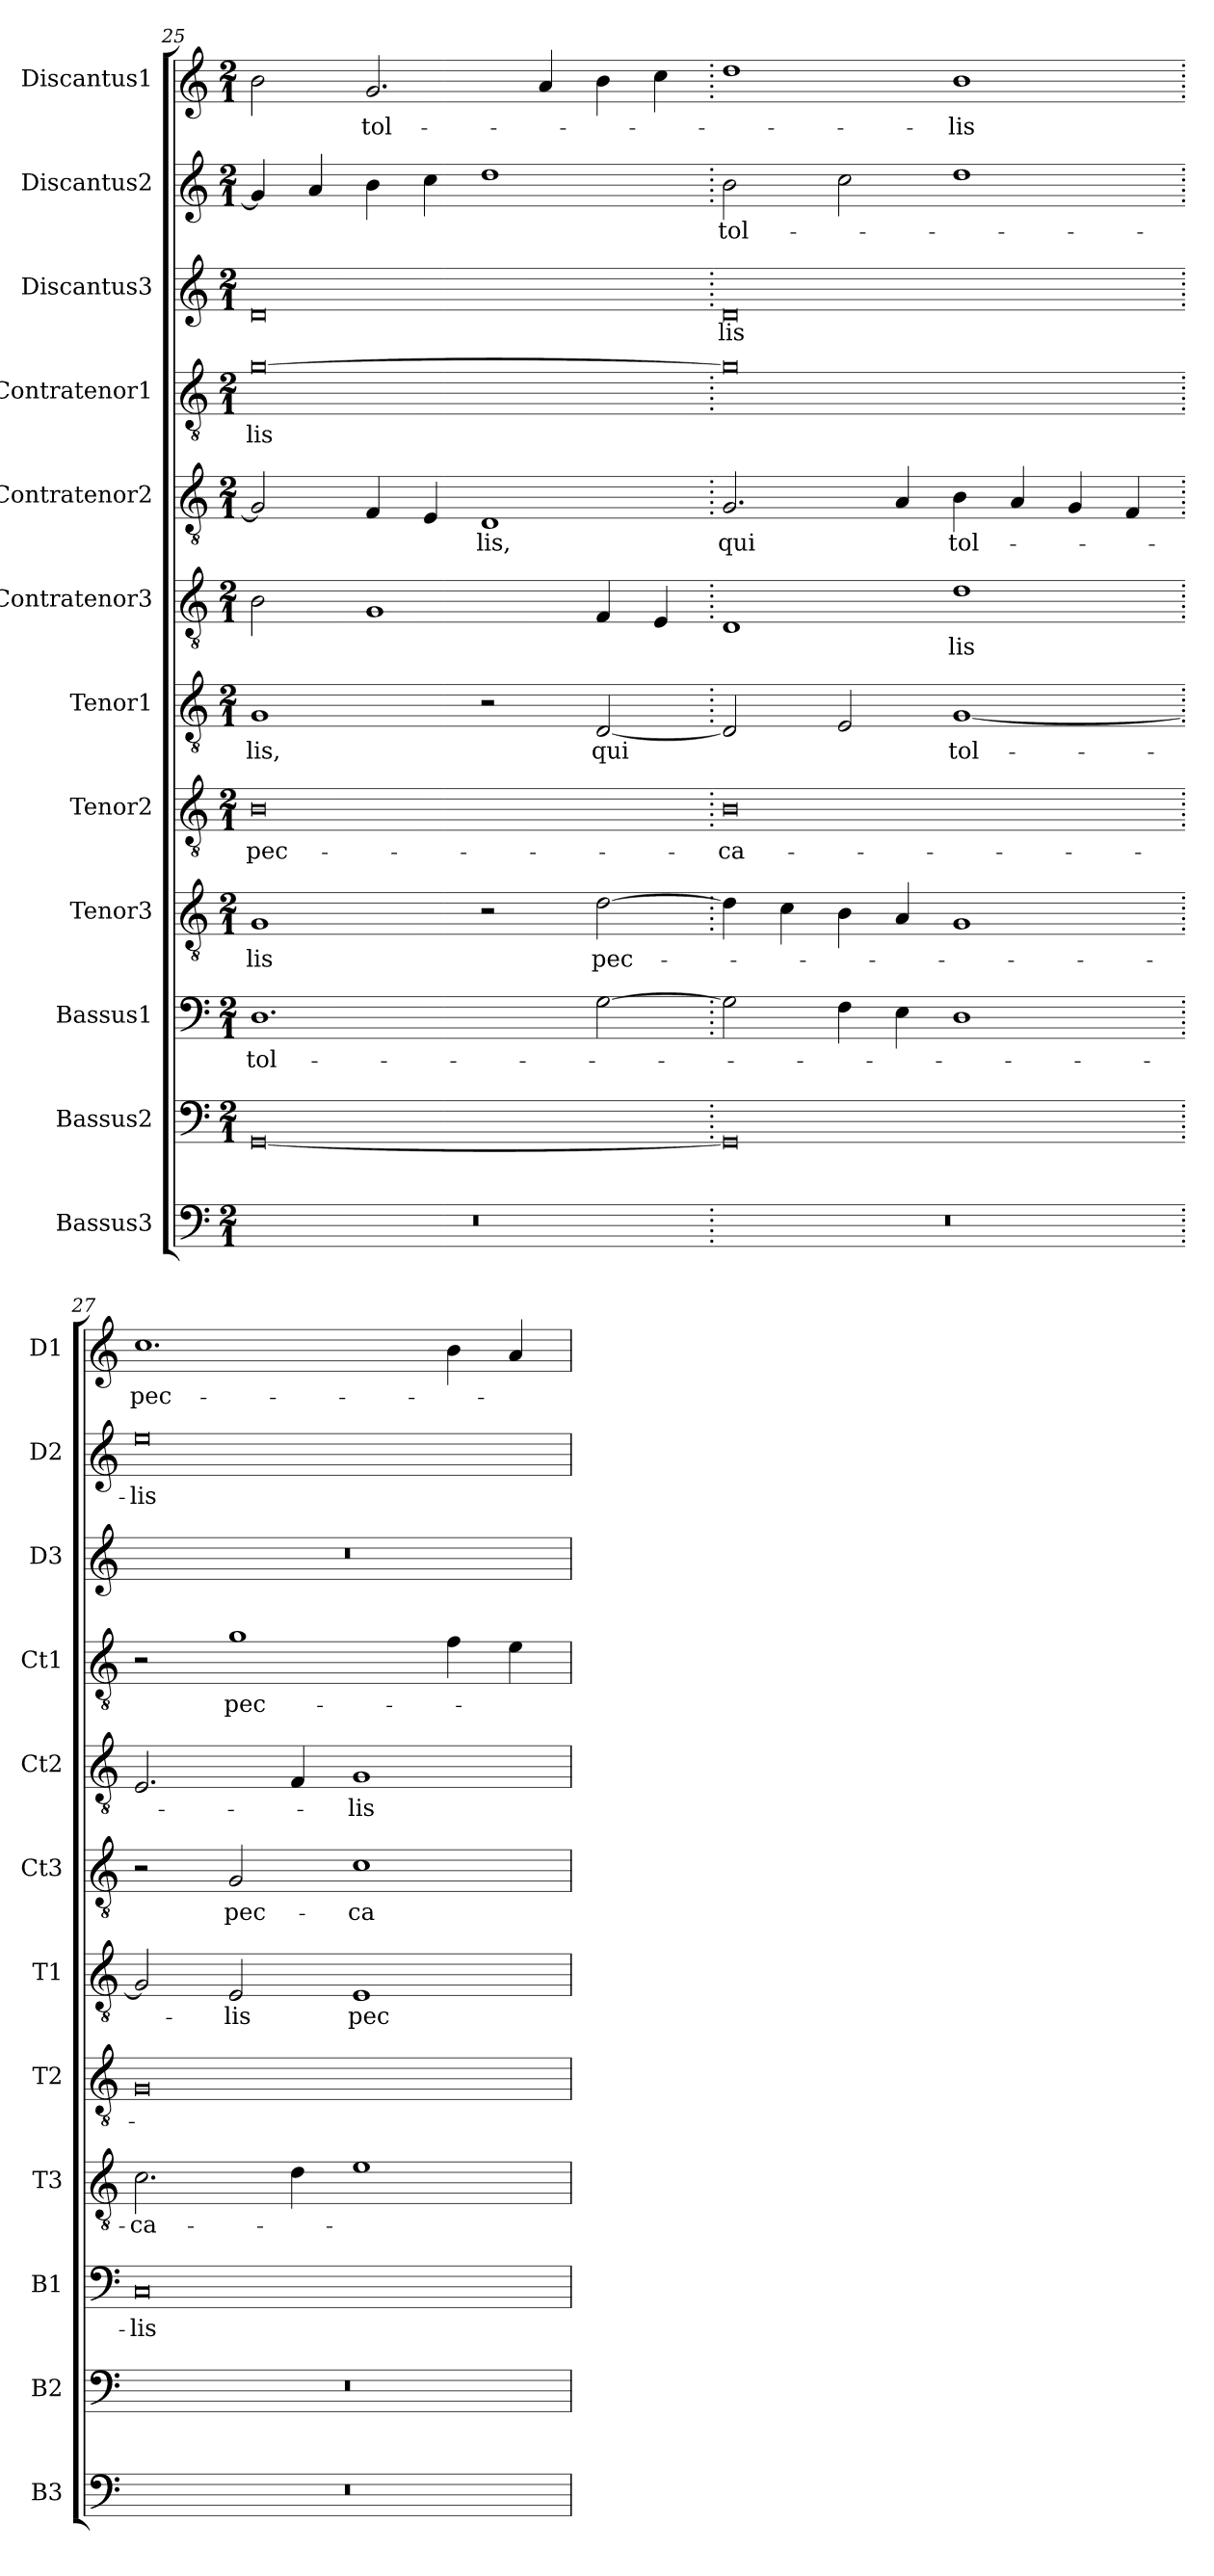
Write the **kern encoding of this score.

**kern	**kern	**kern	**text	**kern	**text	**kern	**text	**kern	**text	**kern	**text	**kern	**text	**kern	**text	**kern	**text	**kern	**text	**kern	**text
*part12	*part11	*part10	*part10	*part9	*part9	*part8	*part8	*part7	*part7	*part6	*part6	*part5	*part5	*part4	*part4	*part3	*part3	*part2	*part2	*part1	*part1
*staff12	*staff11	*staff10	*staff10	*staff9	*staff9	*staff8	*staff8	*staff7	*staff7	*staff6	*staff6	*staff5	*staff5	*staff4	*staff4	*staff3	*staff3	*staff2	*staff2	*staff1	*staff1
*I"Bassus3	*I"Bassus2	*I"Bassus1	*	*I"Tenor3	*	*I"Tenor2	*	*I"Tenor1	*	*I"Contratenor3	*	*I"Contratenor2	*	*I"Contratenor1	*	*I"Discantus3	*	*I"Discantus2	*	*I"Discantus1	*
*I'B3	*I'B2	*I'B1	*	*I'T3	*	*I'T2	*	*I'T1	*	*I'Ct3	*	*I'Ct2	*	*I'Ct1	*	*I'D3	*	*I'D2	*	*I'D1	*
*clefF4	*clefF4	*clefF4	*	*clefGv2	*	*clefGv2	*	*clefGv2	*	*clefGv2	*	*clefGv2	*	*clefGv2	*	*clefG2	*	*clefG2	*	*clefG2	*
*k[]	*k[]	*k[]	*	*k[]	*	*k[]	*	*k[]	*	*k[]	*	*k[]	*	*k[]	*	*k[]	*	*k[]	*	*k[]	*
*M2/1	*M2/1	*M2/1	*	*M2/1	*	*M2/1	*	*M2/1	*	*M2/1	*	*M2/1	*	*M2/1	*	*M2/1	*	*M2/1	*	*M2/1	*
=25	=25	=25	=25	=25	=25	=25	=25	=25	=25	=25	=25	=25	=25	=25	=25	=25	=25	=25	=25	=25	=25
0r	[0GG	1.D	tol-	1G	-lis	0B	pec-	1G	-lis,	2B	.	2G]	.	[0g	-lis	0d	.	4g]	.	2b	.
.	.	.	.	.	.	.	.	.	.	.	.	.	.	.	.	.	.	4a	.	.	.
.	.	.	.	.	.	.	.	.	.	1G	.	4F	.	.	.	.	.	4b	.	2.g	tol-
.	.	.	.	.	.	.	.	.	.	.	.	4E	.	.	.	.	.	4cc	.	.	.
.	.	.	.	2r	.	.	.	2r	.	.	.	1D	-lis,	.	.	.	.	1dd	.	.	.
.	.	.	.	.	.	.	.	.	.	.	.	.	.	.	.	.	.	.	.	4a	.
.	.	[2G	.	[2d	pec-	.	.	[2D	qui	4F	.	.	.	.	.	.	.	.	.	4b	.
.	.	.	.	.	.	.	.	.	.	4E	.	.	.	.	.	.	.	.	.	4cc	.
=26.	=26.	=26.	=26.	=26.	=26.	=26.	=26.	=26.	=26.	=26.	=26.	=26.	=26.	=26.	=26.	=26.	=26.	=26.	=26.	=26.	=26.
0r	0GG]	2G]	.	4d]	.	0B	-ca-	2D]	.	1D	.	2.G	qui	0g]	.	0d	-lis	2b	tol-	1dd	.
.	.	.	.	4c	.	.	.	.	.	.	.	.	.	.	.	.	.	.	.	.	.
.	.	4F	.	4B	.	.	.	2E	.	.	.	.	.	.	.	.	.	2cc	.	.	.
.	.	4E	.	4A	.	.	.	.	.	.	.	4A	.	.	.	.	.	.	.	.	.
.	.	1D	.	1G	.	.	.	[1G	tol-	1d	-lis	4B	tol-	.	.	.	.	1dd	.	1b	-lis
.	.	.	.	.	.	.	.	.	.	.	.	4A	.	.	.	.	.	.	.	.	.
.	.	.	.	.	.	.	.	.	.	.	.	4G	.	.	.	.	.	.	.	.	.
.	.	.	.	.	.	.	.	.	.	.	.	4F	.	.	.	.	.	.	.	.	.
=27.	=27.	=27.	=27.	=27.	=27.	=27.	=27.	=27.	=27.	=27.	=27.	=27.	=27.	=27.	=27.	=27.	=27.	=27.	=27.	=27.	=27.
0r	0r	0C	-lis	2.c	-ca-	0G	.	2G]	.	2r	.	2.E	.	2r	.	0r	.	0ee	-lis	1.cc	pec-
.	.	.	.	.	.	.	.	2E	-lis	2G	pec-	.	.	1g	pec-	.	.	.	.	.	.
.	.	.	.	4d	.	.	.	.	.	.	.	4F	.	.	.	.	.	.	.	.	.
.	.	.	.	1e	.	.	.	1E	pec-	1c	-ca-	1G	-lis	.	.	.	.	.	.	.	.
.	.	.	.	.	.	.	.	.	.	.	.	.	.	4f	.	.	.	.	.	4b	.
.	.	.	.	.	.	.	.	.	.	.	.	.	.	4e	.	.	.	.	.	4a	.
=	=	=	=	=	=	=	=	=	=	=	=	=	=	=	=	=	=	=	=	=	=
*-	*-	*-	*-	*-	*-	*-	*-	*-	*-	*-	*-	*-	*-	*-	*-	*-	*-	*-	*-	*-	*-
